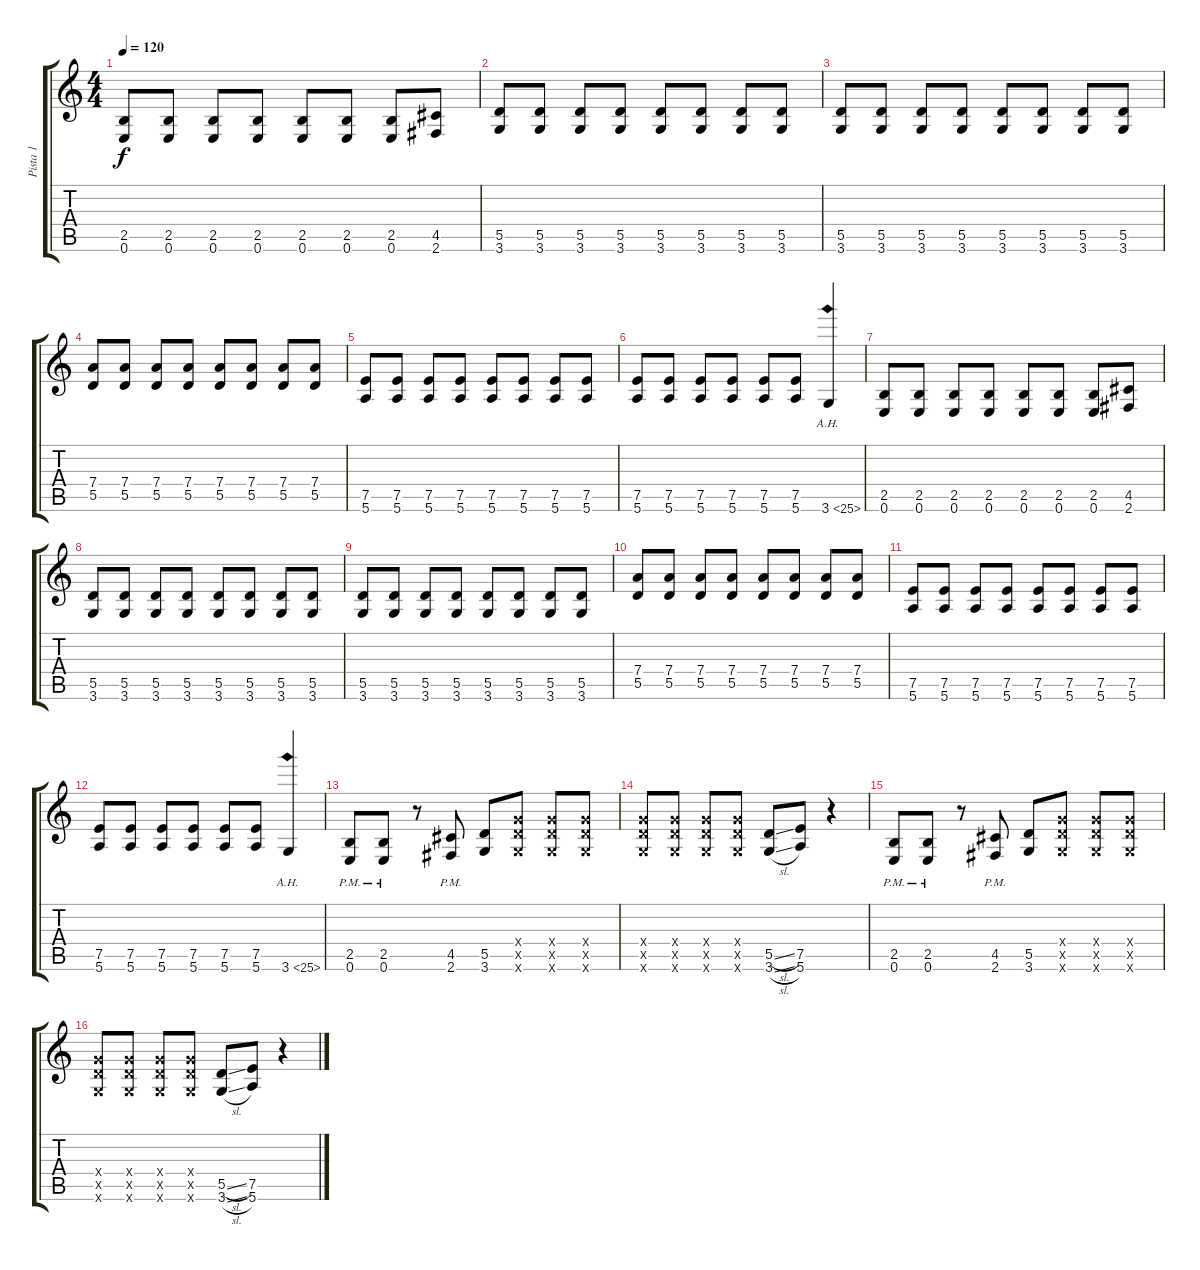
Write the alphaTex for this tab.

\track ("Pista 1" "Pista 1") {instrument distortionguitar}
\staff {score tabs}
\tuning (E4 B3 G3 D3 A2 E2) {hide}
\ts (4 4)
\tempo 120
\clef g2
\ks c
(2.5 0.6).8{dy f} (2.5 0.6).8 (2.5 0.6).8 (2.5 0.6).8 (2.5 0.6).8 (2.5 0.6).8 (2.5 0.6).8 (4.5 2.6).8 |
(5.5 3.6).8 (5.5 3.6).8 (5.5 3.6).8 (5.5 3.6).8 (5.5 3.6).8 (5.5 3.6).8 (5.5 3.6).8 (5.5 3.6).8 |
(5.5 3.6).8 (5.5 3.6).8 (5.5 3.6).8 (5.5 3.6).8 (5.5 3.6).8 (5.5 3.6).8 (5.5 3.6).8 (5.5 3.6).8 |
(7.4 5.5).8 (7.4 5.5).8 (7.4 5.5).8 (7.4 5.5).8 (7.4 5.5).8 (7.4 5.5).8 (7.4 5.5).8 (7.4 5.5).8 |
(7.5 5.6).8 (7.5 5.6).8 (7.5 5.6).8 (7.5 5.6).8 (7.5 5.6).8 (7.5 5.6).8 (7.5 5.6).8 (7.5 5.6).8 |
(7.5 5.6).8 (7.5 5.6).8 (7.5 5.6).8 (7.5 5.6).8 (7.5 5.6).8 (7.5 5.6).8 3.6{ah 22}.4 |
(2.5 0.6).8 (2.5 0.6).8 (2.5 0.6).8 (2.5 0.6).8 (2.5 0.6).8 (2.5 0.6).8 (2.5 0.6).8 (4.5 2.6).8 |
(5.5 3.6).8 (5.5 3.6).8 (5.5 3.6).8 (5.5 3.6).8 (5.5 3.6).8 (5.5 3.6).8 (5.5 3.6).8 (5.5 3.6).8 |
(5.5 3.6).8 (5.5 3.6).8 (5.5 3.6).8 (5.5 3.6).8 (5.5 3.6).8 (5.5 3.6).8 (5.5 3.6).8 (5.5 3.6).8 |
(7.4 5.5).8 (7.4 5.5).8 (7.4 5.5).8 (7.4 5.5).8 (7.4 5.5).8 (7.4 5.5).8 (7.4 5.5).8 (7.4 5.5).8 |
(7.5 5.6).8 (7.5 5.6).8 (7.5 5.6).8 (7.5 5.6).8 (7.5 5.6).8 (7.5 5.6).8 (7.5 5.6).8 (7.5 5.6).8 |
(7.5 5.6).8 (7.5 5.6).8 (7.5 5.6).8 (7.5 5.6).8 (7.5 5.6).8 (7.5 5.6).8 3.6{ah 22}.4 |
(2.5{pm} 0.6{pm}).8 (2.5{pm} 0.6{pm}).8 r.8 (4.5{pm} 2.6{pm}).8 (5.5 3.6).8 (5.4{x} 5.5{x} 3.6{x}).8 (5.4{x} 5.5{x} 3.6{x}).8 (5.4{x} 5.5{x} 3.6{x}).8 |
(5.4{x} 5.5{x} 3.6{x}).8 (5.4{x} 5.5{x} 3.6{x}).8 (5.4{x} 5.5{x} 3.6{x}).8 (5.4{x} 5.5{x} 3.6{x}).8 (5.5{sl} 3.6{sl}).8 (7.5 5.6).8 r.4 |
(2.5{pm} 0.6{pm}).8 (2.5{pm} 0.6{pm}).8 r.8 (4.5{pm} 2.6{pm}).8 (5.5 3.6).8 (5.4{x} 5.5{x} 3.6{x}).8 (5.4{x} 5.5{x} 3.6{x}).8 (5.4{x} 5.5{x} 3.6{x}).8 |
(5.4{x} 5.5{x} 3.6{x}).8 (5.4{x} 5.5{x} 3.6{x}).8 (5.4{x} 5.5{x} 3.6{x}).8 (5.4{x} 5.5{x} 3.6{x}).8 (5.5{sl} 3.6{sl}).8 (7.5 5.6).8 r.4
